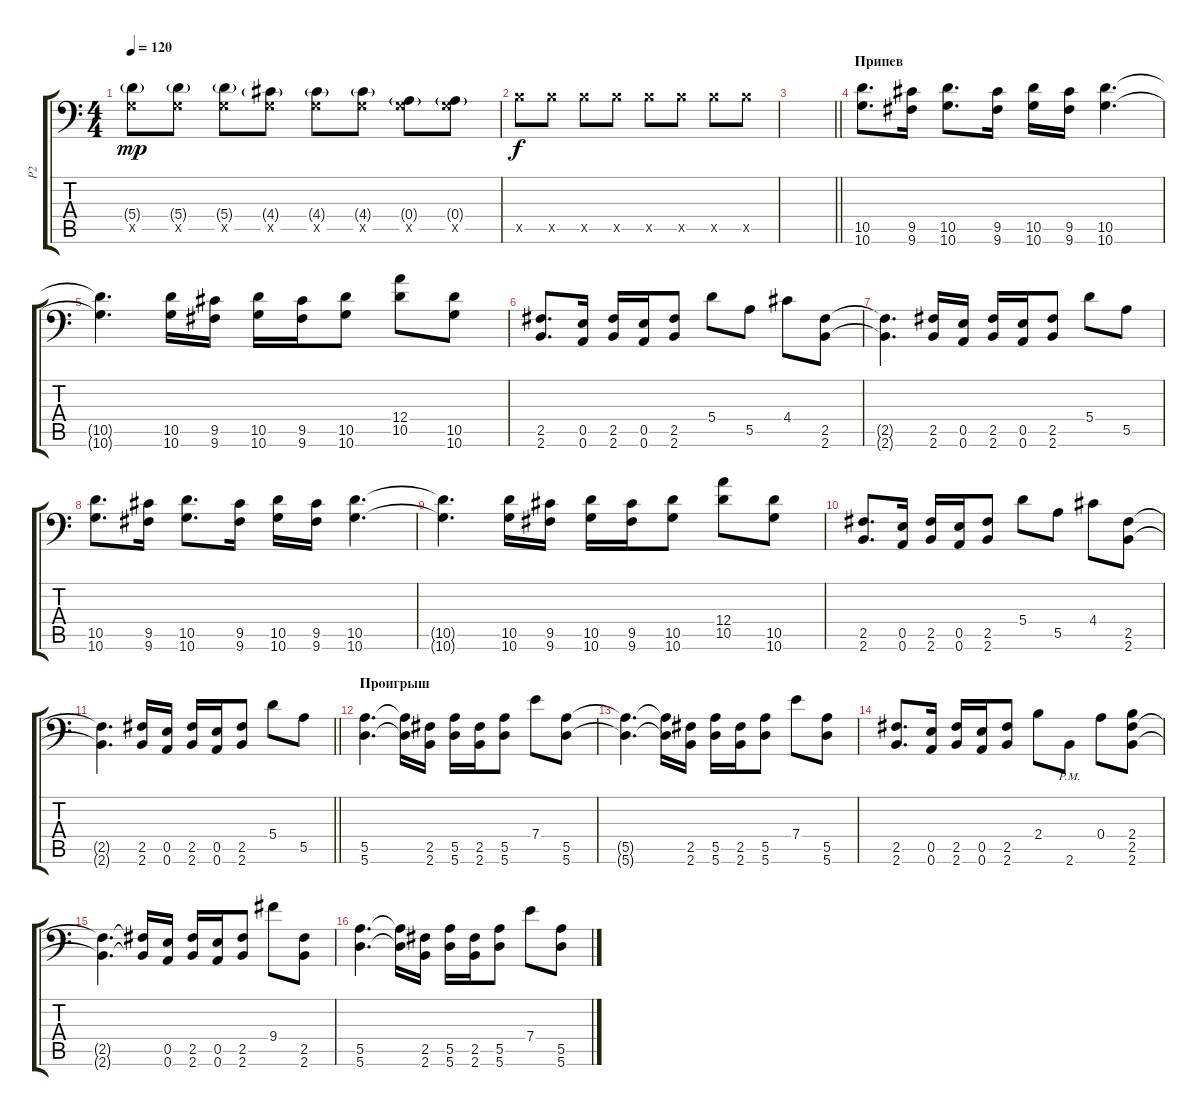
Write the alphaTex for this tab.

\track ("Р2" "Р2") {instrument distortionguitar}
\staff {score tabs}
\tuning (B3 Gb3 D3 A2 E2 A1) {hide}
\ts (4 4)
\tempo 120
\clef f4
\ks c
(5.4{g} 3.5{x}).8{dy mp} (5.4{g} 3.5{x}).8 (5.4{g} 3.5{x}).8 (4.4{g} 3.5{x}).8 (4.4{g} 3.5{x}).8 (4.4{g} 3.5{x}).8 (0.4{g} 3.5{x}).8 (0.4{g} 3.5{x}).8 |
7.5{x}.8{dy f} 7.5{x}.8 7.5{x}.8 7.5{x}.8 7.5{x}.8 7.5{x}.8 7.5{x}.8 7.5{x}.8 |
\barLineRight lightlight
|
\section ("" "Припев")
(10.5 10.6).8{d volume 16} (9.5 9.6).16 (10.5 10.6).8{d} (9.5 9.6).16 (10.5 10.6).16 (9.5 9.6).16 (10.5 10.6).4{d} |
(10.5{t} 10.6{t}).4{d} (10.5 10.6).16 (9.5 9.6).16 (10.5 10.6).16 (9.5 9.6).16 (10.5 10.6).8 (12.4 10.5).8 (10.5 10.6).8 |
(2.5 2.6).8{d} (0.5 0.6).16 (2.5 2.6).16 (0.5 0.6).16 (2.5 2.6).8 5.4.8 5.5.8 4.4.8 (2.5 2.6).8 |
(2.5{t} 2.6{t}).4{d} (2.5 2.6).16 (0.5 0.6).16 (2.5 2.6).16 (0.5 0.6).16 (2.5 2.6).8 5.4.8 5.5.8 |
(10.5 10.6).8{d} (9.5 9.6).16 (10.5 10.6).8{d} (9.5 9.6).16 (10.5 10.6).16 (9.5 9.6).16 (10.5 10.6).4{d} |
(10.5{t} 10.6{t}).4{d} (10.5 10.6).16 (9.5 9.6).16 (10.5 10.6).16 (9.5 9.6).16 (10.5 10.6).8 (12.4 10.5).8 (10.5 10.6).8 |
(2.5 2.6).8{d} (0.5 0.6).16 (2.5 2.6).16 (0.5 0.6).16 (2.5 2.6).8 5.4.8 5.5.8 4.4.8 (2.5 2.6).8 |
\barLineRight lightlight
(2.5{t} 2.6{t}).4{d} (2.5 2.6).16 (0.5 0.6).16 (2.5 2.6).16 (0.5 0.6).16 (2.5 2.6).8 5.4.8 5.5.8 |
\section ("" "Проигрыш")
(5.5 5.6).4{d} (5.5{t} 5.6{t}).16 (2.5 2.6).16 (5.5 5.6).16 (2.5 2.6).16 (5.5 5.6).8 7.4.8 (5.5 5.6).8 |
(5.5{t} 5.6{t}).4{d} (5.5{t} 5.6{t}).16 (2.5 2.6).16 (5.5 5.6).16 (2.5 2.6).16 (5.5 5.6).8 7.4.8 (5.5 5.6).8 |
(2.5 2.6).8{d} (0.5 0.6).16 (2.5 2.6).16 (0.5 0.6).16 (2.5 2.6).8 2.4.8 2.6{pm}.8 0.4.8 (2.4 2.5 2.6).8 |
(2.5{t} 2.6{t}).4{d} (2.5{t} 2.6{t}).16 (0.5 0.6).16 (2.5 2.6).16 (0.5 0.6).16 (2.5 2.6).8 9.4.8 (2.5 2.6).8 |
(5.5 5.6).4{d} (5.5{t} 5.6{t}).16 (2.5 2.6).16 (5.5 5.6).16 (2.5 2.6).16 (5.5 5.6).8 7.4.8 (5.5 5.6).8
